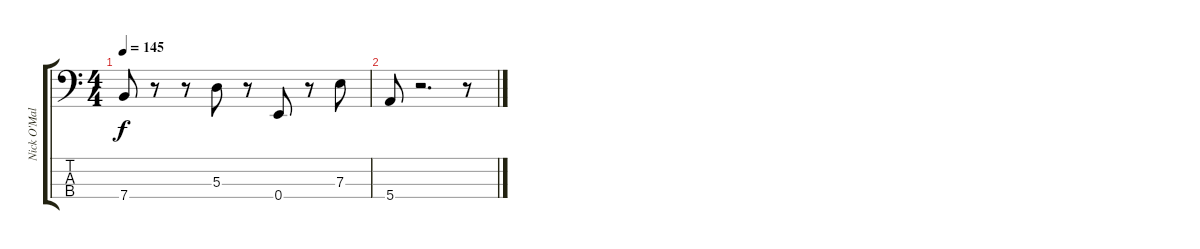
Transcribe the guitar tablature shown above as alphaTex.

\track ("Nick O'Malley" "Nick O'Mal") {instrument electricbasspick}
\staff {score tabs}
\tuning (G2 D2 A1 E1) {hide}
\ts (4 4)
\tempo 145
\clef f4
\ks c
7.4.8{dy f} r.8 r.8 5.3.8 r.8 0.4.8 r.8 7.3.8 |
5.4.8 r.2{d} r.8
